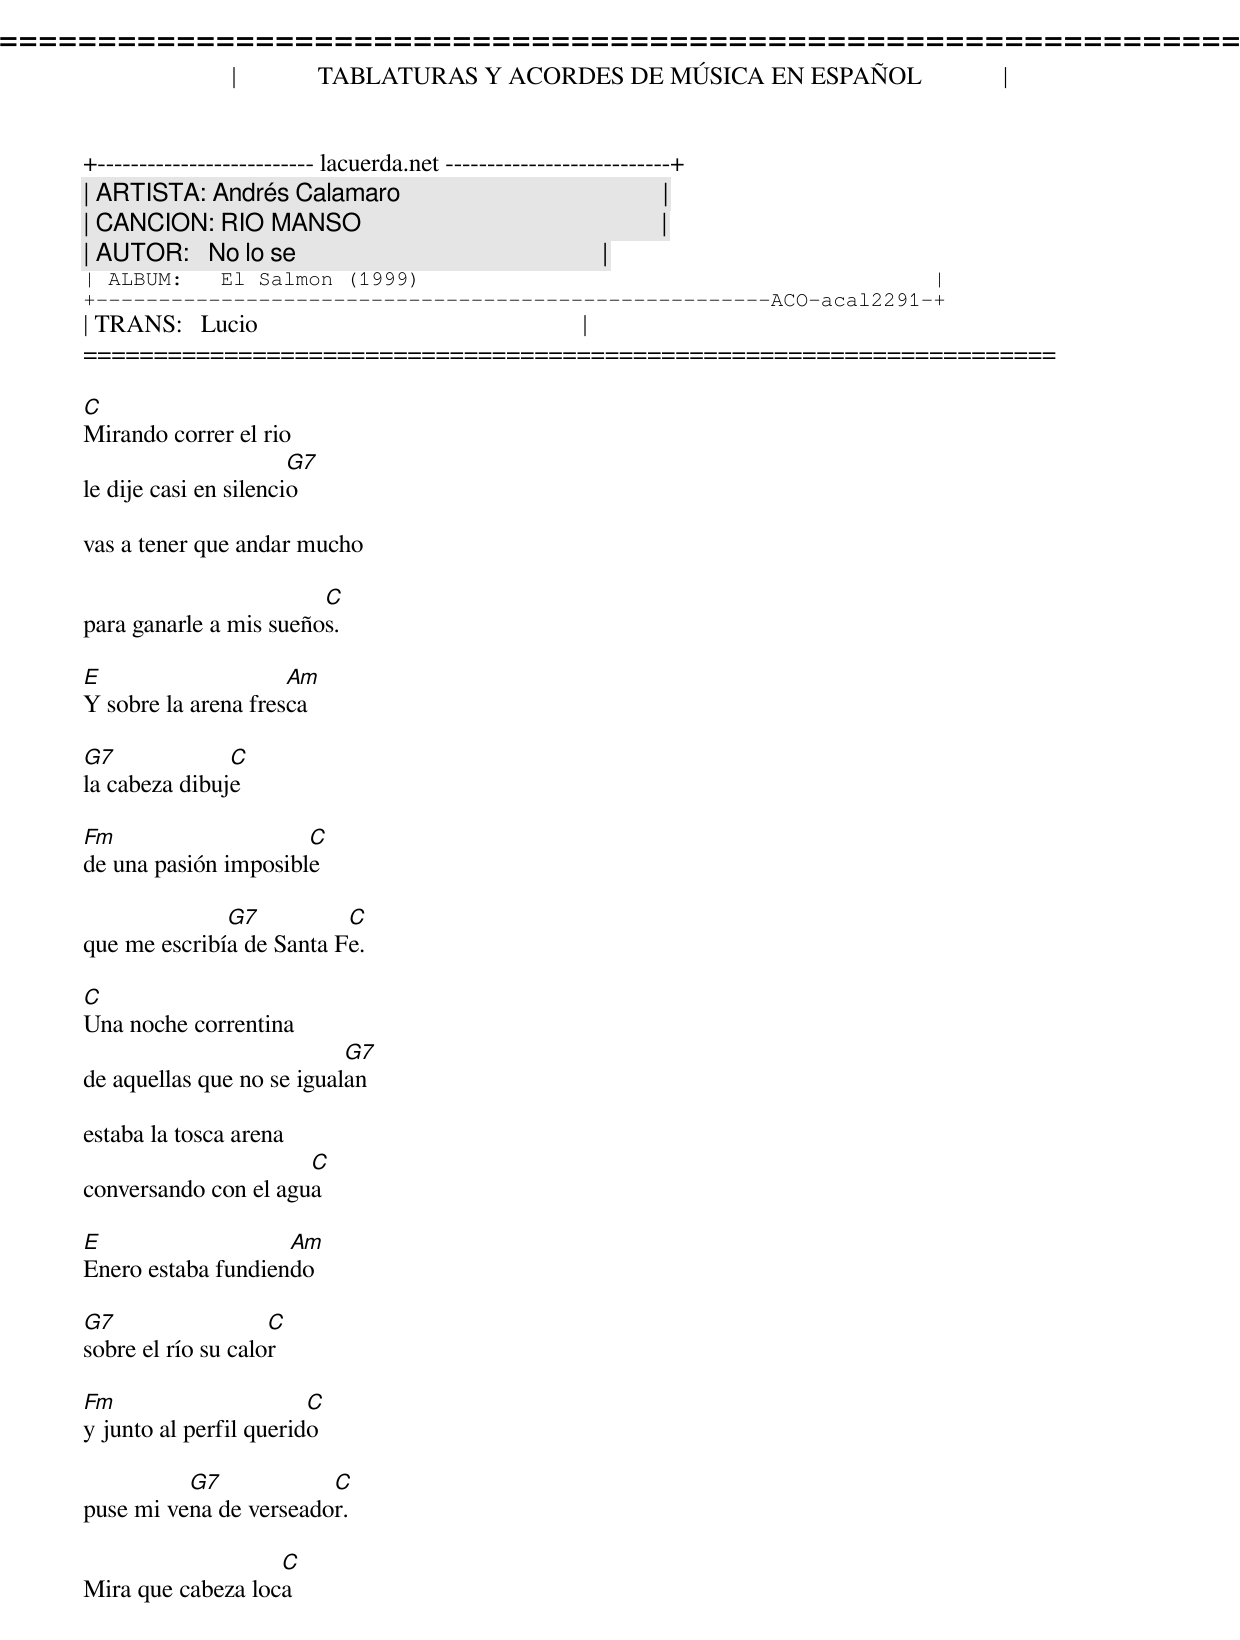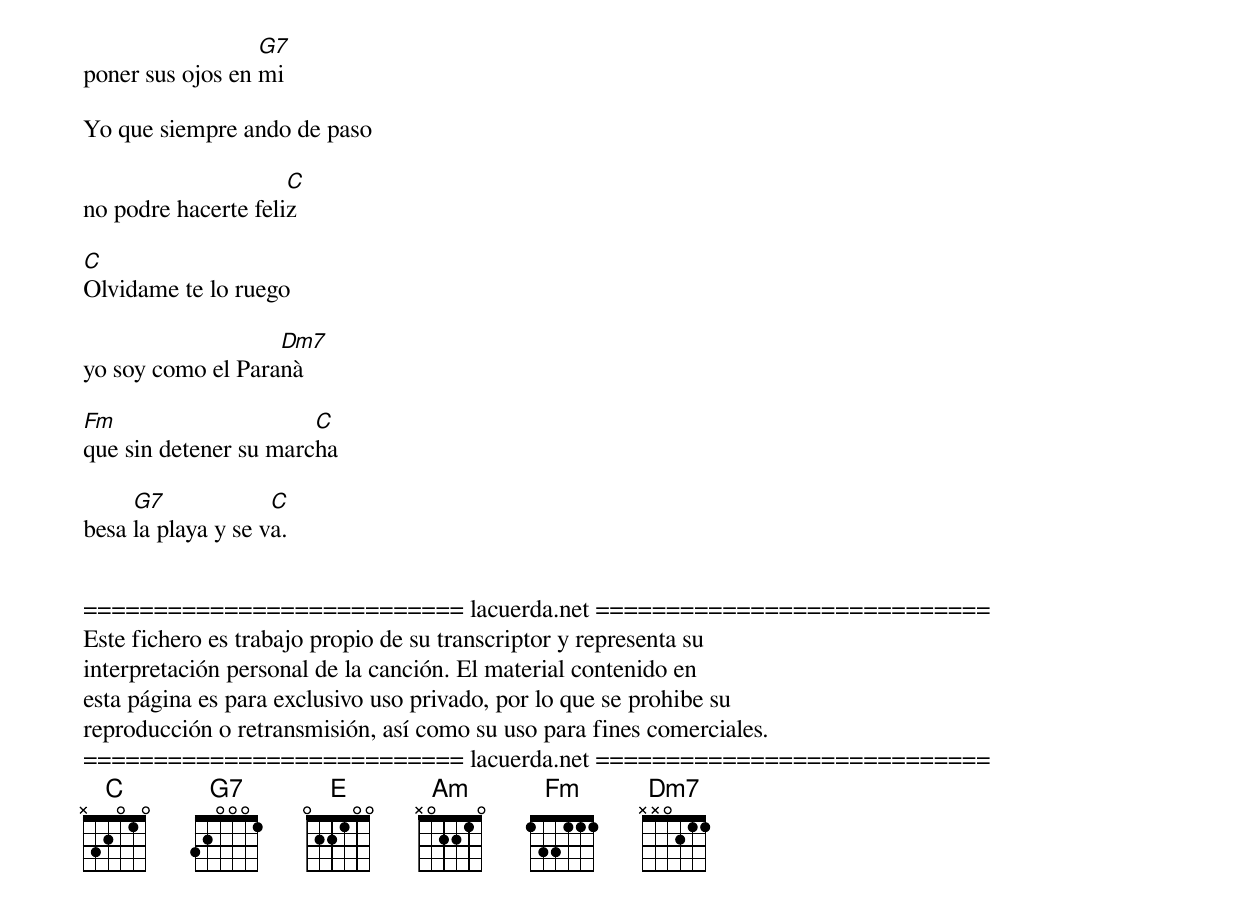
=====================================================================
|             TABLATURAS Y ACORDES DE MÚSICA EN ESPAÑOL             |
+-------------------------- lacuerda.net ---------------------------+
| ARTISTA: Andrés Calamaro                                          |
| CANCION: RIO MANSO                                                |
| AUTOR:   No lo se                                                 |
| ALBUM:   El Salmon (1999)                                         |
+------------------------------------------------------ACO-acal2291-+
| TRANS:   Lucio                                                    |
=====================================================================

C
Mirando correr el rio
                       G7
le dije casi en silencio

vas a tener que andar mucho

                        C
para ganarle a mis sueños.

E                    Am
Y sobre la arena fresca

G7             C
la cabeza dibuje

Fm                    C
de una pasión imposible

              G7          C
que me escribía de Santa Fe.

C
Una noche correntina
                           G7
de aquellas que no se igualan

estaba la tosca arena
                      C
conversando con el agua

E                   Am
Enero estaba fundiendo

G7                  C
sobre el río su calor

Fm                      C
y junto al perfil querido

          G7            C
puse mi vena de verseador.

                   C
Mira que cabeza loca

                  G7
poner sus ojos en mi

Yo que siempre ando de paso

                     C
no podre hacerte feliz

C
Olvidame te lo ruego

                   Dm7
yo soy como el Paranà

Fm                     C
que sin detener su marcha

     G7             C
besa la playa y se va.


=========================== lacuerda.net ============================
Este fichero es trabajo propio de su transcriptor y representa su
interpretación personal de la canción. El material contenido en
esta página es para exclusivo uso privado, por lo que se prohibe su
reproducción o retransmisión, así como su uso para fines comerciales.
=========================== lacuerda.net ============================
